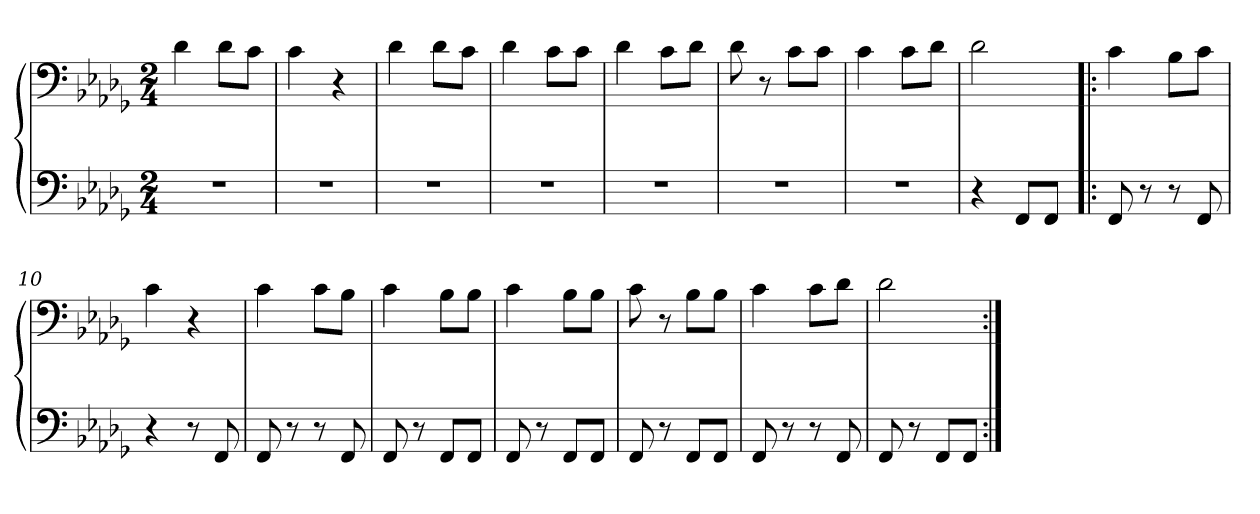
**kern	**kern
*part1	*part1
*staff2	*staff1
*clefF4	*clefF4
*k[b-e-a-d-g-]	*k[b-e-a-d-g-]
*M2/4	*M2/4
=1	=1
2r	4d-\
.	8d-\L
.	8c\J
=2	=2
2r	4c\
.	4r
=3	=3
2r	4d-\
.	8d-\L
.	8c\J
=4	=4
2r	4d-\
.	8c\L
.	8c\J
=5	=5
2r	4d-\
.	8c\L
.	8d-\J
=6	=6
2r	8d-\
.	8r
.	8c\L
.	8c\J
=7	=7
2r	4c\
.	8c\L
.	8d-\J
=8	=8
4r	2d-\
8FF/L	.
8FF/J	.
=9!|:	=9!|:
8FF/	4c\
8r	.
8r	8B-\L
8FF/	8c\J
=10	=10
4r	4c\
8r	4r
8FF/	.
=11	=11
8FF/	4c\
8r	.
8r	8c\L
8FF/	8B-\J
=12	=12
8FF/	4c\
8r	.
8FF/L	8B-\L
8FF/J	8B-\J
=13	=13
8FF/	4c\
8r	.
8FF/L	8B-\L
8FF/J	8B-\J
=14	=14
8FF/	8c\
8r	8r
8FF/L	8B-\L
8FF/J	8B-\J
=15	=15
8FF/	4c\
8r	.
8r	8c\L
8FF/	8d-\J
=16	=16
8FF/	2d-\
8r	.
8FF/L	.
8FF/J	.
=:|!	=:|!
*-	*-
